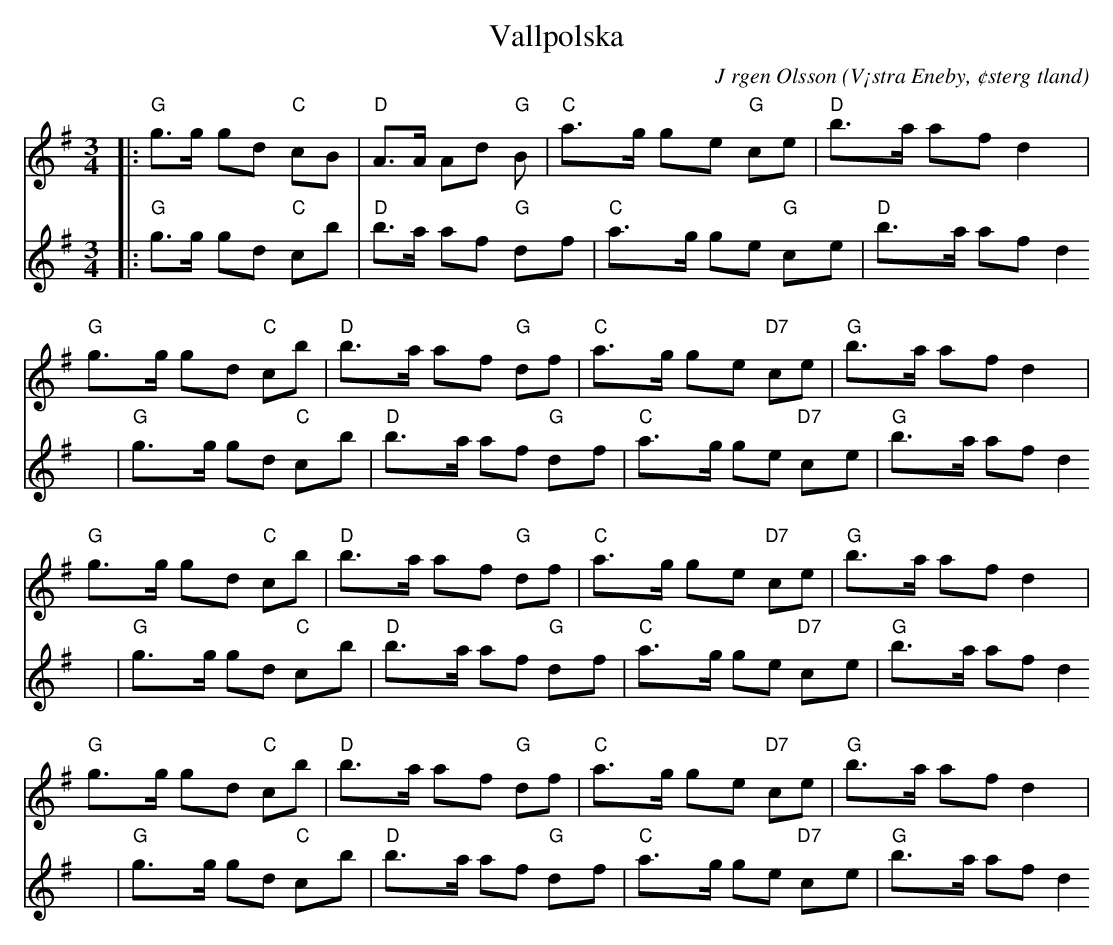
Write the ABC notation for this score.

X:1
T:Vallpolska
C:J rgen Olsson
O:V¡stra Eneby, ¢sterg tland
M:3/4
L:1/8
K:G
V:1
|:"G"g>g gd "C" cB| "D"A>A Ad "G"B|"C"a>g ge "G" ce|"D"b>a af d2|
"G"g>g gd "C" cb| "D"b>a af "G"df|"C"a>g ge "D7" ce|"G"b>a af d2|
"G"g>g gd "C" cb| "D"b>a af "G"df|"C"a>g ge "D7" ce|"G"b>a af d2|
"G"g>g gd "C" cb| "D"b>a af "G"df|"C"a>g ge "D7" ce|"G"b>a af d2|
V:2
|:"G"g>g gd "C" cb| "D"b>a af "G"df|"C"a>g ge "G" ce|"D"b>a af d2|
"G"g>g gd "C" cb| "D"b>a af "G"df|"C"a>g ge "D7" ce|"G"b>a af d2|
"G"g>g gd "C" cb| "D"b>a af "G"df|"C"a>g ge "D7" ce|"G"b>a af d2|
"G"g>g gd "C" cb| "D"b>a af "G"df|"C"a>g ge "D7" ce|"G"b>a af d2|
